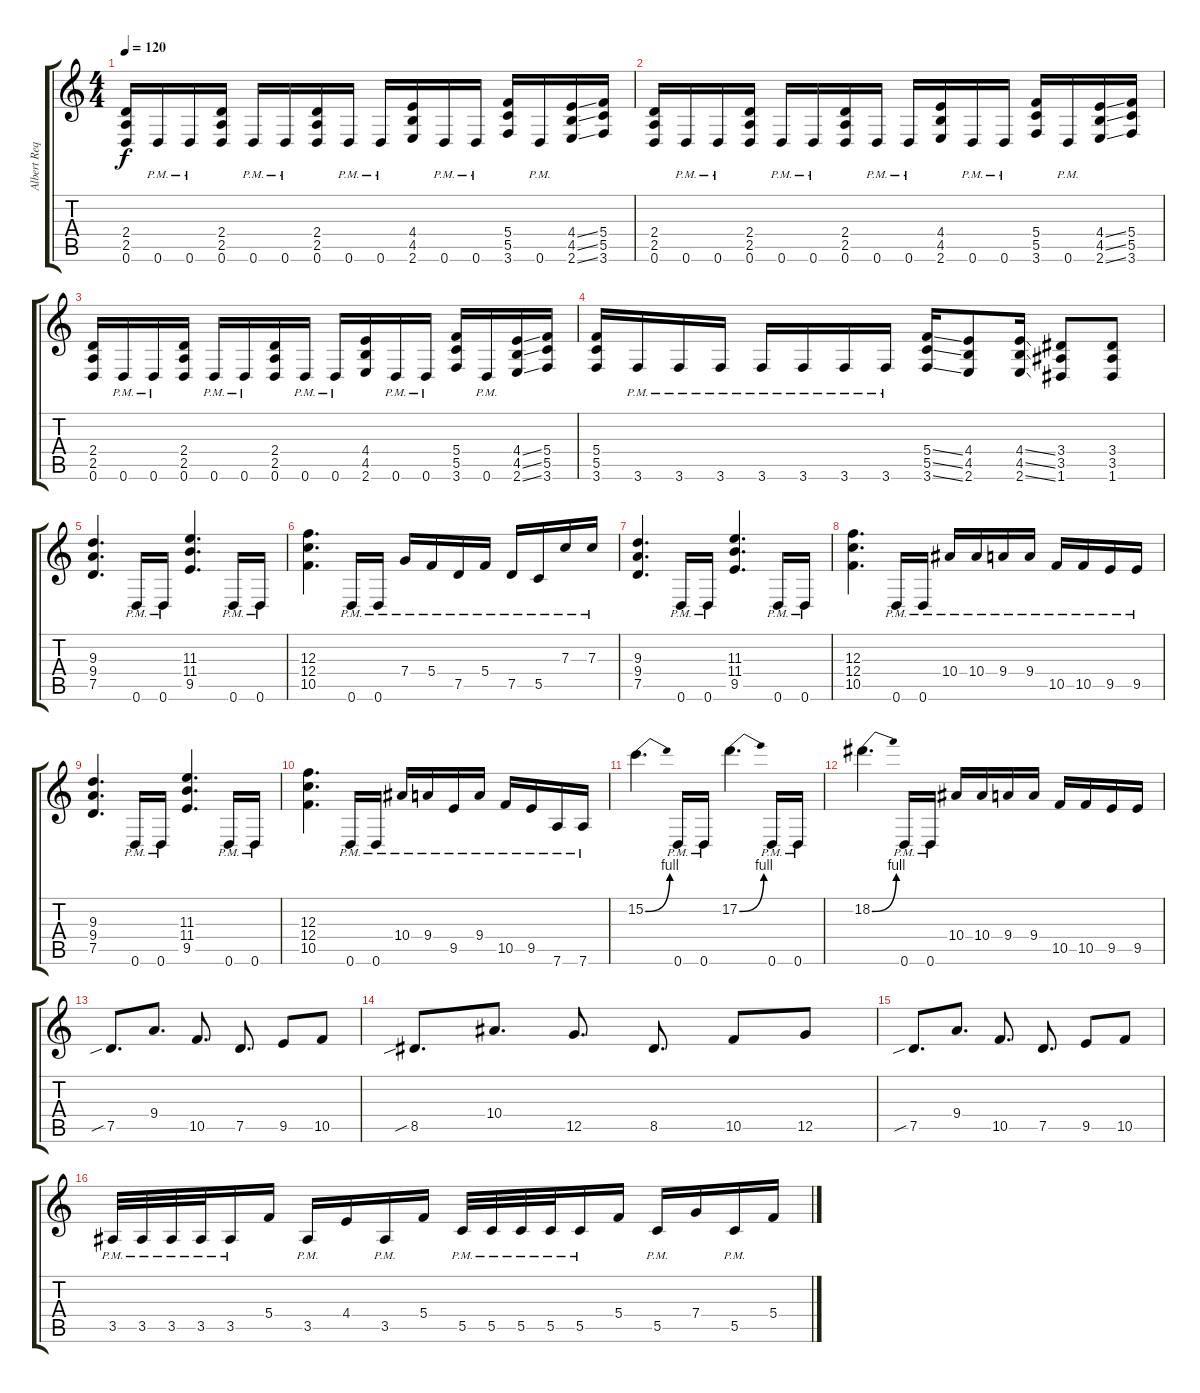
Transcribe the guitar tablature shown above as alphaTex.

\track ("Albert Requena" "Albert Req") {instrument distortionguitar}
\staff {score tabs}
\tuning (D4 A3 F3 C3 G2 D2) {hide}
\ts (4 4)
\tempo 120
\clef g2
\ks c
(2.4 2.5 0.6).16{dy f} 0.6{pm}.16 0.6{pm}.16 (2.4 2.5 0.6).16 0.6{pm}.16 0.6{pm}.16 (2.4 2.5 0.6).16 0.6{pm}.16 0.6{pm}.16 (4.4 4.5 2.6).16 0.6{pm}.16 0.6{pm}.16 (5.4 5.5 3.6).16 0.6{pm}.16 (4.4{ss} 4.5{ss} 2.6{ss}).16 (5.4 5.5 3.6).16 |
(2.4 2.5 0.6).16 0.6{pm}.16 0.6{pm}.16 (2.4 2.5 0.6).16 0.6{pm}.16 0.6{pm}.16 (2.4 2.5 0.6).16 0.6{pm}.16 0.6{pm}.16 (4.4 4.5 2.6).16 0.6{pm}.16 0.6{pm}.16 (5.4 5.5 3.6).16 0.6{pm}.16 (4.4{ss} 4.5{ss} 2.6{ss}).16 (5.4 5.5 3.6).16 |
(2.4 2.5 0.6).16 0.6{pm}.16 0.6{pm}.16 (2.4 2.5 0.6).16 0.6{pm}.16 0.6{pm}.16 (2.4 2.5 0.6).16 0.6{pm}.16 0.6{pm}.16 (4.4 4.5 2.6).16 0.6{pm}.16 0.6{pm}.16 (5.4 5.5 3.6).16 0.6{pm}.16 (4.4{ss} 4.5{ss} 2.6{ss}).16 (5.4 5.5 3.6).16 |
(5.4 5.5 3.6).16 3.6{pm}.16 3.6{pm}.16 3.6{pm}.16 3.6{pm}.16 3.6{pm}.16 3.6{pm}.16 3.6{pm}.16 (5.4{ss} 5.5{ss} 3.6{ss}).16 (4.4 4.5 2.6).8 (4.4{ss} 4.5{ss} 2.6{ss}).16 (3.4 3.5 1.6).8 (3.4 3.5 1.6).8 |
(9.3 9.4 7.5).4{d} 0.6{pm}.16 0.6{pm}.16 (11.3 11.4 9.5).4{d} 0.6{pm}.16 0.6{pm}.16 |
(12.3 12.4 10.5).4{d} 0.6{pm}.16 0.6{pm}.16 7.4{pm}.16 5.4{pm}.16 7.5{pm}.16 5.4{pm}.16 7.5{pm}.16 5.5{pm}.16 7.3{pm}.16 7.3{pm}.16 |
(9.3 9.4 7.5).4{d} 0.6{pm}.16 0.6{pm}.16 (11.3 11.4 9.5).4{d} 0.6{pm}.16 0.6{pm}.16 |
(12.3 12.4 10.5).4{d} 0.6{pm}.16 0.6{pm}.16 10.4{pm}.16 10.4{pm}.16 9.4{pm}.16 9.4{pm}.16 10.5{pm}.16 10.5{pm}.16 9.5{pm}.16 9.5{pm}.16 |
(9.3 9.4 7.5).4{d} 0.6{pm}.16 0.6{pm}.16 (11.3 11.4 9.5).4{d} 0.6{pm}.16 0.6{pm}.16 |
(12.3 12.4 10.5).4{d} 0.6{pm}.16 0.6{pm}.16 10.4{pm}.16 9.4{pm}.16 9.5{pm}.16 9.4{pm}.16 10.5{pm}.16 9.5{pm}.16 7.6{pm}.16 7.6{pm}.16 |
15.2{be (bend 0 0 60 4)}.4{d} 0.6{pm}.16 0.6{pm}.16 17.2{be (bend 0 0 60 4)}.4{d} 0.6{pm}.16 0.6{pm}.16 |
18.2{be (bend 0 0 60 4)}.4{d} 0.6{pm}.16 0.6{pm}.16 10.4.16 10.4.16 9.4.16 9.4.16 10.5.16 10.5.16 9.5.16 9.5.16 |
7.5{sib}.8{d} 9.4.8{d} 10.5.8{d} 7.5.8{d} 9.5.8 10.5.8 |
8.5{sib}.8{d} 10.4.8{d} 12.5.8{d} 8.5.8{d} 10.5.8 12.5.8 |
7.5{sib}.8{d} 9.4.8{d} 10.5.8{d} 7.5.8{d} 9.5.8 10.5.8 |
3.5{pm}.32 3.5{pm}.32 3.5{pm}.32 3.5{pm}.32 3.5{pm}.16 5.4.16 3.5{pm}.16 4.4.16 3.5{pm}.16 5.4.16 5.5{pm}.32 5.5{pm}.32 5.5{pm}.32 5.5{pm}.32 5.5{pm}.16 5.4.16 5.5{pm}.16 7.4.16 5.5{pm}.16 5.4.16
